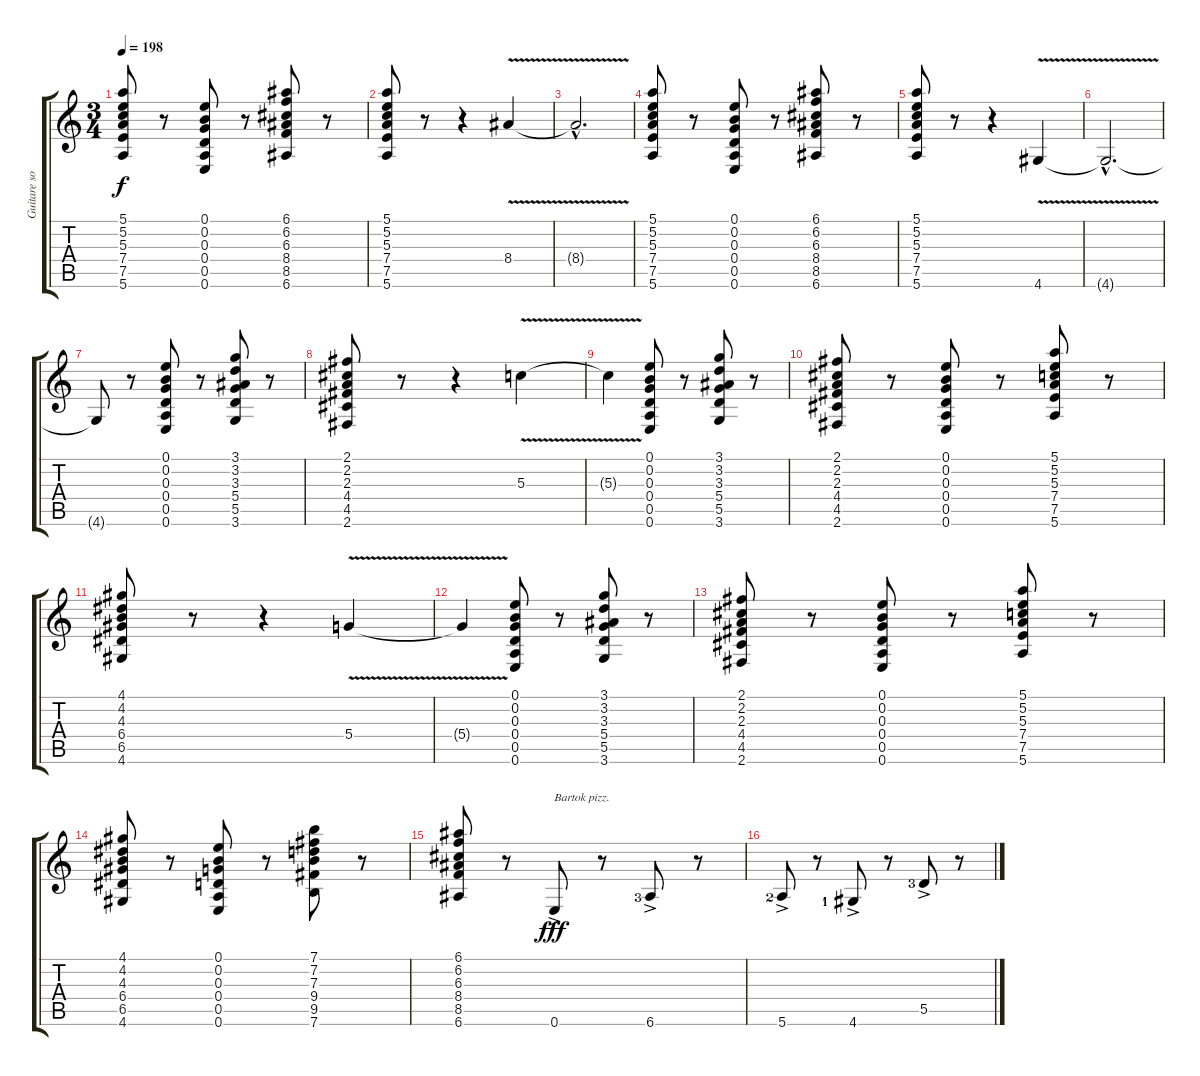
\track ("Guitare solo" "Guitare so") {instrument acousticguitarnylon}
\staff {score tabs}
\tuning (E4 B3 G3 D3 A2 E2) {hide}
\ts (3 4)
\tempo 198
\clef g2
\ks c
(5.1 5.2 5.3 7.4 7.5 5.6).8{dy f} r.8 (0.1 0.2 0.3 0.4 0.5 0.6).8 r.8 (6.1 6.2 6.3 8.4 8.5 6.6).8 r.8 |
(5.1 5.2 5.3 7.4 7.5 5.6).8 r.8 r.4 8.4{v}.4 |
8.4{hac t}.2{d} |
(5.1 5.2 5.3 7.4 7.5 5.6).8 r.8 (0.1 0.2 0.3 0.4 0.5 0.6).8 r.8 (6.1 6.2 6.3 8.4 8.5 6.6).8 r.8 |
(5.1 5.2 5.3 7.4 7.5 5.6).8 r.8 r.4 4.6{v}.4 |
4.6{hac t}.2{d} |
4.6{t}.8 r.8 (0.1 0.2 0.3 0.4 0.5 0.6).8 r.8 (3.1 3.2 3.3 5.4 5.5 3.6).8 r.8 |
(2.1 2.2 2.3 4.4 4.5 2.6).8 r.8 r.4 5.3{v}.4 |
5.3{t}.4 (0.1 0.2 0.3 0.4 0.5 0.6).8 r.8 (3.1 3.2 3.3 5.4 5.5 3.6).8 r.8 |
(2.1 2.2 2.3 4.4 4.5 2.6).8 r.8 (0.1 0.2 0.3 0.4 0.5 0.6).8 r.8 (5.1 5.2 5.3 7.4 7.5 5.6).8 r.8 |
(4.1 4.2 4.3 6.4 6.5 4.6).8 r.8 r.4 5.4{v}.4 |
5.4{t}.4 (0.1 0.2 0.3 0.4 0.5 0.6).8 r.8 (3.1 3.2 3.3 5.4 5.5 3.6).8 r.8 |
(2.1 2.2 2.3 4.4 4.5 2.6).8 r.8 (0.1 0.2 0.3 0.4 0.5 0.6).8 r.8 (5.1 5.2 5.3 7.4 7.5 5.6).8 r.8 |
(4.1 4.2 4.3 6.4 6.5 4.6).8 r.8 (0.1 0.2 0.3 0.4 0.5 0.6).8 r.8 (7.1 7.2 7.3 9.4 9.5 7.6).8 r.8 |
(6.1 6.2 6.3 8.4 8.5 6.6).8 r.8 0.6{ac}.8{txt "Bartok pizz." dy fff} r.8 6.6{ac lf 4}.8 r.8 |
5.6{ac lf 3}.8 r.8 4.6{ac lf 2}.8 r.8 5.5{ac lf 4}.8 r.8
